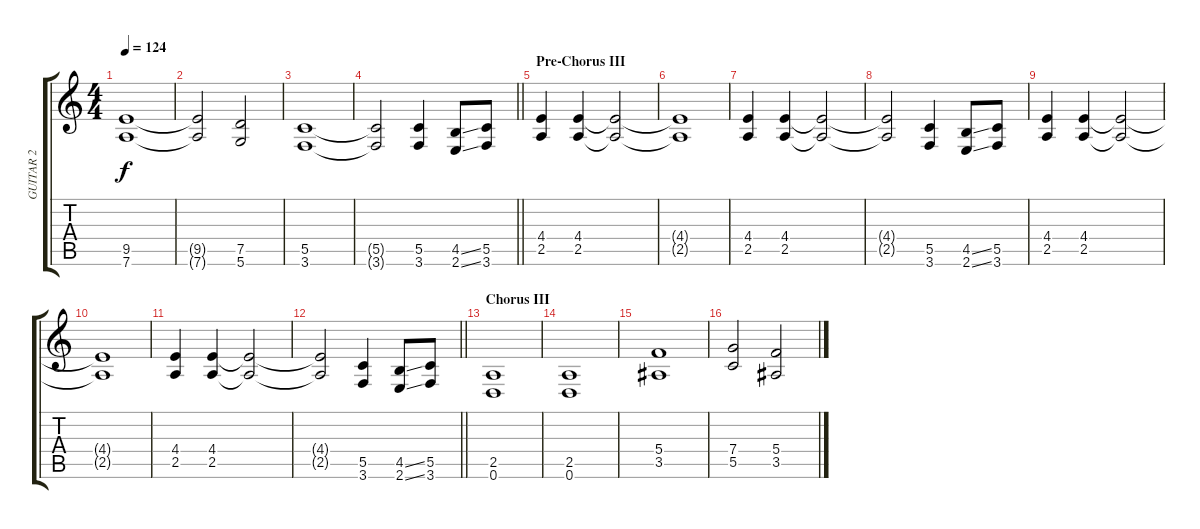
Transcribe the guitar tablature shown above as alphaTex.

\track ("GUITAR 2" "GUITAR 2") {instrument overdrivenguitar}
\staff {score tabs}
\tuning (D4 A3 F3 C3 G2 D2) {hide}
\ts (4 4)
\tempo 124
\clef g2
\ks c
(9.5 7.6).1{dy f} |
(9.5{t} 7.6{t}).2 (7.5 5.6).2 |
(5.5 3.6).1 |
\barLineRight lightlight
(5.5{t} 3.6{t}).2 (5.5 3.6).4 (4.5{ss} 2.6{ss}).8 (5.5 3.6).8 |
\section ("" "Pre-Chorus III")
(4.4 2.5).4 (4.4 2.5).4 (4.4{t} 2.5{t}).2 |
(4.4{t} 2.5{t}).1 |
(4.4 2.5).4 (4.4 2.5).4 (4.4{t} 2.5{t}).2 |
(4.4{t} 2.5{t}).2 (5.5 3.6).4 (4.5{ss} 2.6{ss}).8 (5.5 3.6).8 |
(4.4 2.5).4 (4.4 2.5).4 (4.4{t} 2.5{t}).2 |
(4.4{t} 2.5{t}).1 |
(4.4 2.5).4 (4.4 2.5).4 (4.4{t} 2.5{t}).2 |
\barLineRight lightlight
(4.4{t} 2.5{t}).2 (5.5 3.6).4 (4.5{ss} 2.6{ss}).8 (5.5 3.6).8 |
\section ("" "Chorus III")
(2.5 0.6).1 |
(2.5 0.6).1 |
(5.4 3.5).1 |
(7.4 5.5).2 (5.4 3.5).2
